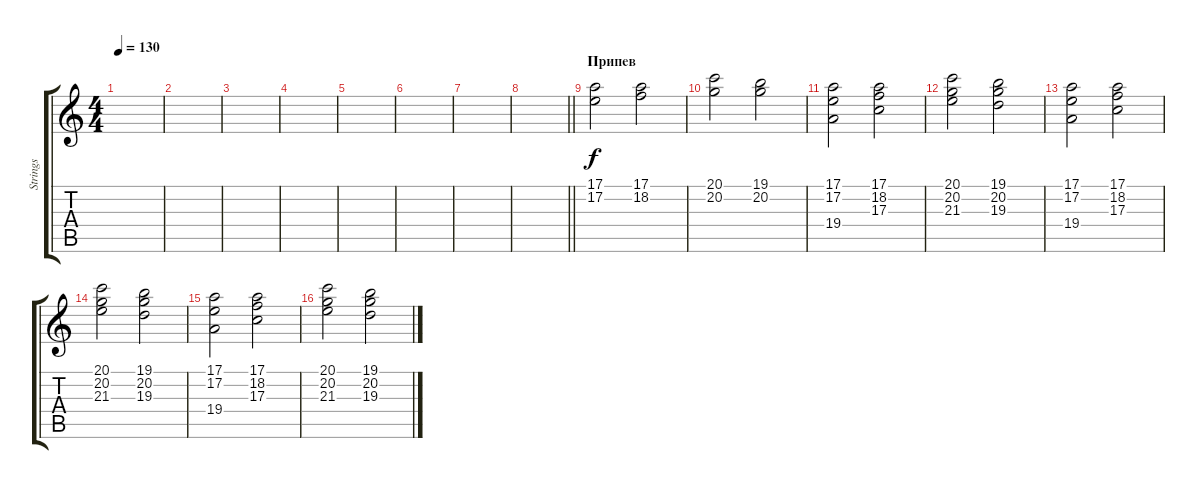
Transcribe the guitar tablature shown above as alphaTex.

\track ("Strings" "Strings") {instrument stringensemble1}
\staff {score tabs}
\tuning (E4 B3 G3 D3 A2 E2) {hide}
\ts (4 4)
\tempo 130
\clef g2
\ks c
|
|
|
|
|
|
|
\barLineRight lightlight
|
\section ("" "Припев")
(17.1 17.2).2 (17.1 18.2).2 |
(20.1 20.2).2 (19.1 20.2).2 |
(17.1 17.2 19.4).2 (17.1 18.2 17.3).2 |
(20.1 20.2 21.3).2 (19.1 20.2 19.3).2 |
(17.1 17.2 19.4).2 (17.1 18.2 17.3).2 |
(20.1 20.2 21.3).2 (19.1 20.2 19.3).2 |
(17.1 17.2 19.4).2 (17.1 18.2 17.3).2 |
(20.1 20.2 21.3).2 (19.1 20.2 19.3).2
